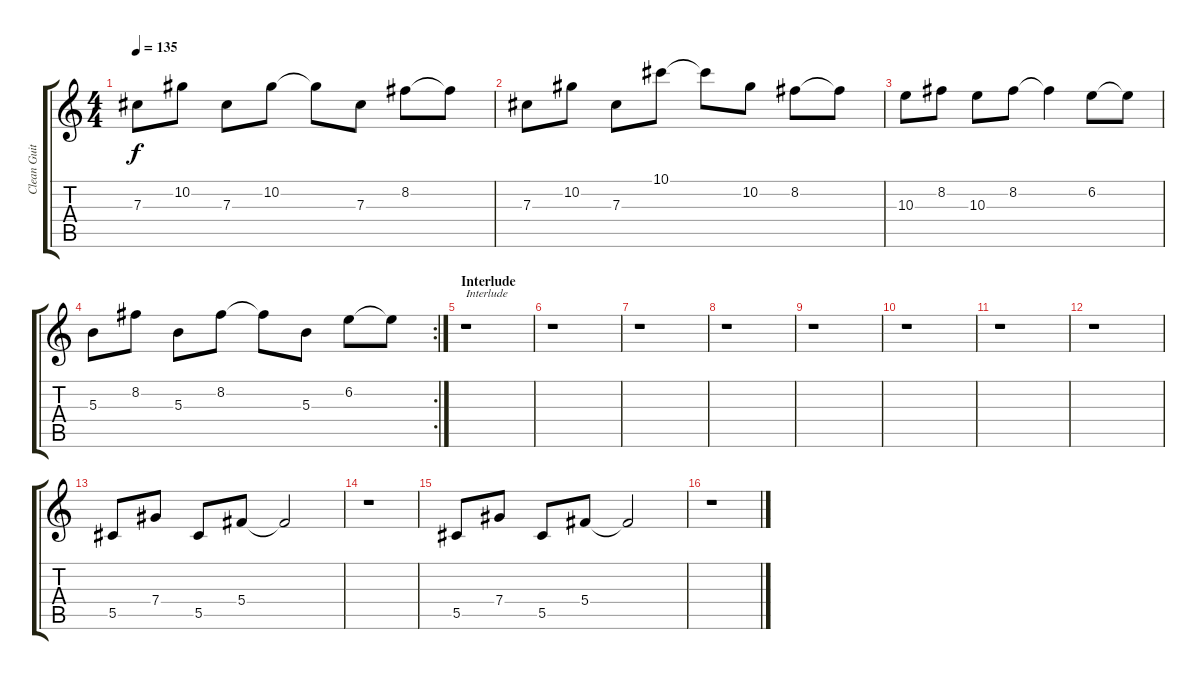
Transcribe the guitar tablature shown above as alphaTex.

\track ("Clean Guitar" "Clean Guit") {instrument acousticguitarsteel}
\staff {score tabs}
\tuning (Eb4 Bb3 Gb3 Db3 Ab2 Eb2) {hide}
\ts (4 4)
\tempo 135
\clef g2
\ks c
7.3.8{dy f} 10.2.8 7.3.8 10.2.8 10.2{t}.8 7.3.8 8.2.8 8.2{t}.8 |
7.3.8 10.2.8 7.3.8 10.1.8 10.1{t}.8 10.2.8 8.2.8 8.2{t}.8 |
10.3.8 8.2.8 10.3.8 8.2.8 8.2{t}.4 6.2.8 6.2{t}.8 |
\rc 2
5.3.8 8.2.8 5.3.8 8.2.8 8.2{t}.8 5.3.8 6.2.8 6.2{t}.8 |
\section ("" "Interlude")
r.1{txt "Interlude"} |
r.1 |
r.1 |
r.1 |
r.1 |
r.1 |
r.1 |
r.1 |
5.5.8 7.4.8 5.5.8 5.4.8 5.4{t}.2 |
r.1 |
5.5.8 7.4.8 5.5.8 5.4.8 5.4{t}.2 |
r.1
